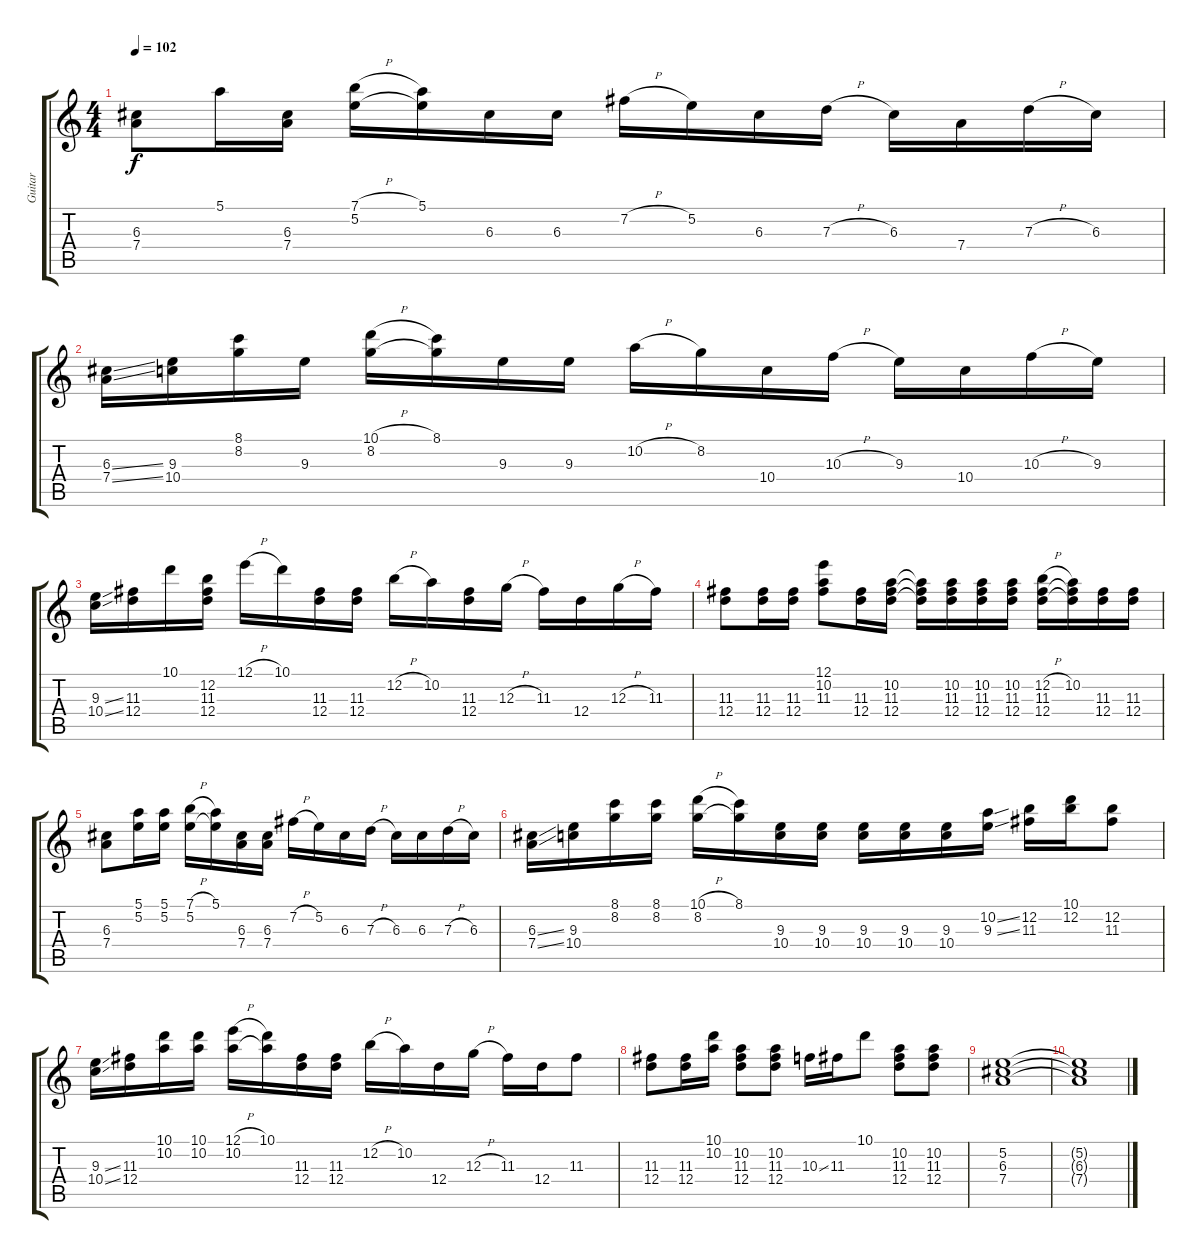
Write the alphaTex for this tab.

\track ("Guitar" "Guitar") {instrument electricguitarclean}
\staff {score tabs}
\tuning (E4 B3 G3 D3 A2 E2) {hide}
\ts (4 4)
\tempo 102
\clef g2
\ks c
(6.3 7.4).8{dy f} 5.1.16 (6.3 7.4).16 (7.1{h} 5.2).16 (5.1 5.2{t}).16 6.3.16 6.3.16 7.2{h}.16 5.2.16 6.3.16 7.3{h}.16 6.3.16 7.4.16 7.3{h}.16 6.3.16 |
(6.3{ss} 7.4{ss}).16 (9.3 10.4).16 (8.1 8.2).16 9.3.16 (10.1{h} 8.2).16 (8.1 8.2{t}).16 9.3.16 9.3.16 10.2{h}.16 8.2.16 10.4.16 10.3{h}.16 9.3.16 10.4.16 10.3{h}.16 9.3.16 |
(9.3{ss} 10.4{ss}).16 (11.3 12.4).16 10.1.16 (12.2 11.3 12.4).16 12.1{h}.16 10.1.16 (11.3 12.4).16 (11.3 12.4).16 12.2{h}.16 10.2.16 (11.3 12.4).16 12.3{h}.16 11.3.16 12.4.16 12.3{h}.16 11.3.16 |
(11.3 12.4).8 (11.3 12.4).16 (11.3 12.4).16 (12.1 10.2 11.3).8 (11.3 12.4).16 (10.2 11.3 12.4).16 (10.2{t} 11.3{t} 12.4{t}).16 (10.2 11.3 12.4).16 (10.2 11.3 12.4).16 (10.2 11.3 12.4).16 (12.2{h} 11.3 12.4).16 (10.2 11.3{t} 12.4{t}).16 (11.3 12.4).16 (11.3 12.4).16 |
(6.3 7.4).8 (5.1 5.2).16 (5.1 5.2).16 (7.1{h} 5.2).16 (5.1 5.2{t}).16 (6.3 7.4).16 (6.3 7.4).16 7.2{h}.16 5.2.16 6.3.16 7.3{h}.16 6.3.16 6.3.16 7.3{h}.16 6.3.16 |
(6.3{ss} 7.4{ss}).16 (9.3 10.4).16 (8.1 8.2).16 (8.1 8.2).16 (10.1{h} 8.2).16 (8.1 8.2{t}).16 (9.3 10.4).16 (9.3 10.4).16 (9.3 10.4).16 (9.3 10.4).16 (9.3 10.4).16 (10.2{ss} 9.3{ss}).16 (12.2 11.3).16 (10.1 12.2).16 (12.2 11.3).8 |
(9.3{ss} 10.4{ss}).16 (11.3 12.4).16 (10.1 10.2).16 (10.1 10.2).16 (12.1{h} 10.2).16 (10.1 10.2{t}).16 (11.3 12.4).16 (11.3 12.4).16 12.2{h}.16 10.2.16 12.4.16 12.3{h}.16 11.3.16 12.4.16 11.3.8 |
(11.3 12.4).8 (11.3 12.4).16 (10.1 10.2).16 (10.2 11.3 12.4).8 (10.2 11.3 12.4).8 10.3{ss}.16 11.3.16 10.1.8 (10.2 11.3 12.4).8 (10.2 11.3 12.4).8 |
(5.2 6.3 7.4).1 |
(5.2{t} 6.3{t} 7.4{t}).1
